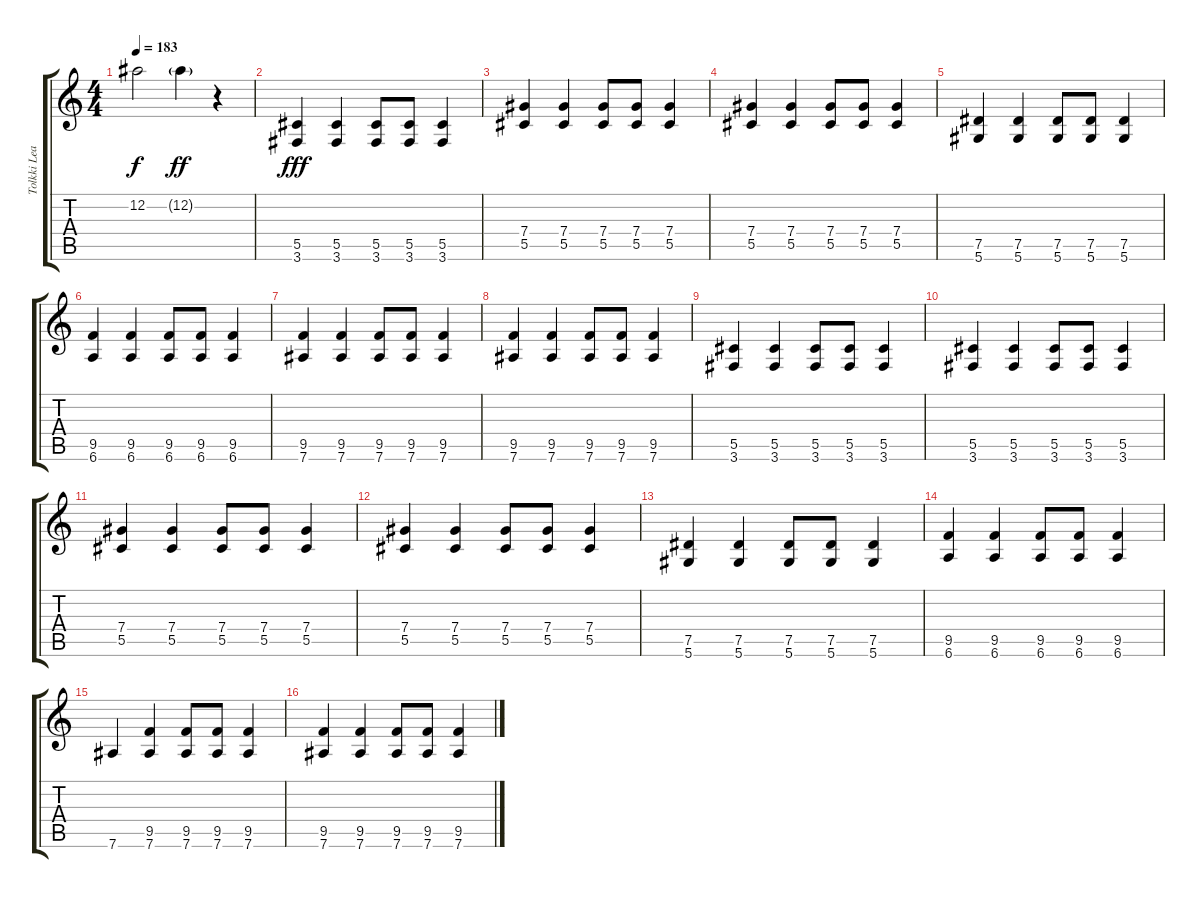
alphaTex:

\track ("Tolkki Lead" "Tolkki Lea") {instrument overdrivenguitar}
\staff {score tabs}
\tuning (Eb4 Bb3 Gb3 Db3 Ab2 Eb2) {hide}
\ts (4 4)
\tempo 183
\clef g2
\ks c
12.2{t}.2{dy f} 12.2{g}.4{dy ff} r.4 |
(5.5 3.6).4{dy fff} (5.5 3.6).4 (5.5 3.6).8 (5.5 3.6).8 (5.5 3.6).4 |
(7.4 5.5).4 (7.4 5.5).4 (7.4 5.5).8 (7.4 5.5).8 (7.4 5.5).4 |
(7.4 5.5).4 (7.4 5.5).4 (7.4 5.5).8 (7.4 5.5).8 (7.4 5.5).4 |
(7.5 5.6).4 (7.5 5.6).4 (7.5 5.6).8 (7.5 5.6).8 (7.5 5.6).4 |
(9.5 6.6).4 (9.5 6.6).4 (9.5 6.6).8 (9.5 6.6).8 (9.5 6.6).4 |
(9.5 7.6).4 (9.5 7.6).4 (9.5 7.6).8 (9.5 7.6).8 (9.5 7.6).4 |
(9.5 7.6).4 (9.5 7.6).4 (9.5 7.6).8 (9.5 7.6).8 (9.5 7.6).4 |
(5.5 3.6).4 (5.5 3.6).4 (5.5 3.6).8 (5.5 3.6).8 (5.5 3.6).4 |
(5.5 3.6).4 (5.5 3.6).4 (5.5 3.6).8 (5.5 3.6).8 (5.5 3.6).4 |
(7.4 5.5).4 (7.4 5.5).4 (7.4 5.5).8 (7.4 5.5).8 (7.4 5.5).4 |
(7.4 5.5).4 (7.4 5.5).4 (7.4 5.5).8 (7.4 5.5).8 (7.4 5.5).4 |
(7.5 5.6).4 (7.5 5.6).4 (7.5 5.6).8 (7.5 5.6).8 (7.5 5.6).4 |
(9.5 6.6).4 (9.5 6.6).4 (9.5 6.6).8 (9.5 6.6).8 (9.5 6.6).4 |
7.6.4 (9.5 7.6).4 (9.5 7.6).8 (9.5 7.6).8 (9.5 7.6).4 |
(9.5 7.6).4 (9.5 7.6).4 (9.5 7.6).8 (9.5 7.6).8 (9.5 7.6).4
